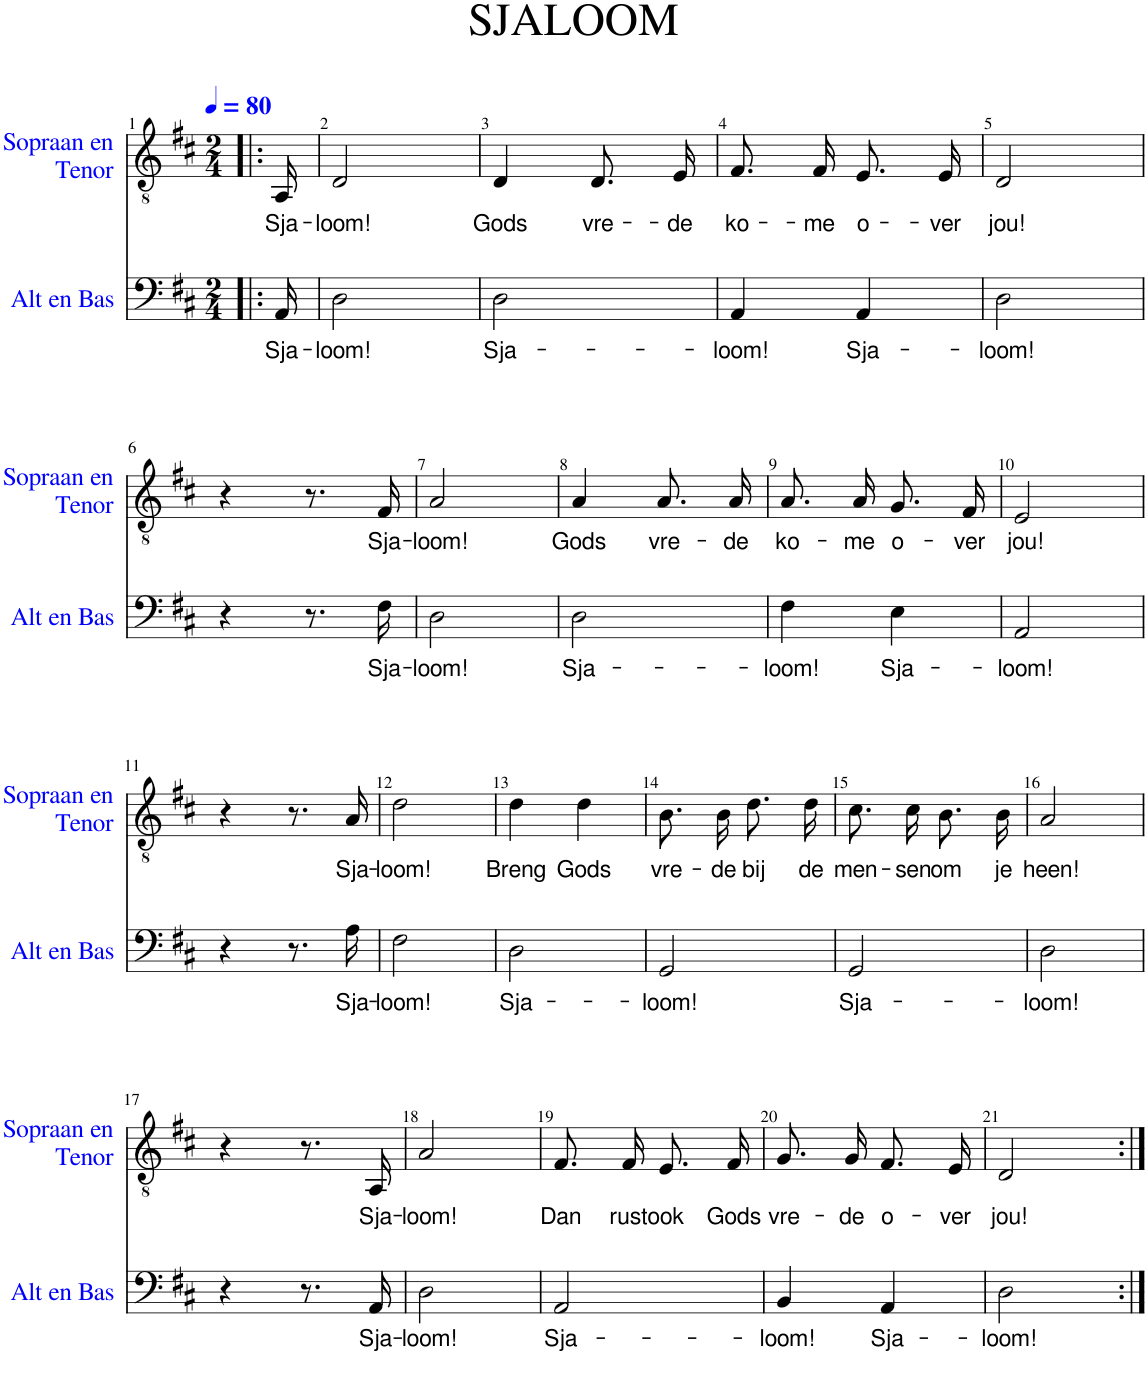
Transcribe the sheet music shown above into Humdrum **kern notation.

**kern	**text	**kern	**text
*part2	*part2	*part1	*part1
*staff2	*staff2	*staff1	*staff1
*I"Alt en Bas	*	*I"Sopraan en  Tenor	*
*I'Alt en Bas	*	*I'Sopraan en  Tenor	*
*clefF4	*	*clefGv2	*
*k[f#c#]	*	*k[f#c#]	*
*M2/4	*	*M2/4	*
=1!|:	=1!|:	=1!|:	=1!|:
!	!LO:LY:b	!	!LO:LY:b
16AA/	Sja-	16AA/	Sja-
=2	=2	=2	=2
!	!LO:LY:b	!	!LO:LY:b
2D\	-loom!	2D/	-loom!
=3	=3	=3	=3
!	!LO:LY:b	!	!LO:LY:b
2D\	Sja-	4D/	Gods
!	!	!	!LO:LY:b
.	.	8.D/L	vre-
!	!	!	!LO:LY:b
.	.	16E/Jk	-de
=4	=4	=4	=4
!	!LO:LY:b	!	!LO:LY:b
4AA/	-loom!	8.F#/L	ko-
!	!	!	!LO:LY:b
.	.	16F#/Jk	-me
!	!LO:LY:b	!	!LO:LY:b
4AA/	Sja-	8.E/L	o-
!	!	!	!LO:LY:b
.	.	16E/Jk	-ver
=5	=5	=5	=5
!	!LO:LY:b	!	!LO:LY:b
2D\	-loom!	2D/	jou!
!!LO:LB:g=z
=6	=6	=6	=6
4r	.	4r	.
8.r	.	8.r	.
!	!LO:LY:b	!	!LO:LY:b
16F#\	Sja-	16F#/	Sja-
=7	=7	=7	=7
!	!LO:LY:b	!	!LO:LY:b
2D\	-loom!	2A/	-loom!
=8	=8	=8	=8
!	!LO:LY:b	!	!LO:LY:b
2D\	Sja-	4A/	Gods
!	!	!	!LO:LY:b
.	.	8.A/L	vre-
!	!	!	!LO:LY:b
.	.	16A/Jk	-de
=9	=9	=9	=9
!	!LO:LY:b	!	!LO:LY:b
4F#\	-loom!	8.A/L	ko-
!	!	!	!LO:LY:b
.	.	16A/Jk	-me
!	!LO:LY:b	!	!LO:LY:b
4E\	Sja-	8.G/L	o-
!	!	!	!LO:LY:b
.	.	16F#/Jk	-ver
=10	=10	=10	=10
!	!LO:LY:b	!	!LO:LY:b
2AA/	-loom!	2E/	jou!
!!LO:LB:g=z
=11	=11	=11	=11
4r	.	4r	.
8.r	.	8.r	.
!	!LO:LY:b	!	!LO:LY:b
16A\	Sja-	16A/	Sja-
=12	=12	=12	=12
!	!LO:LY:b	!	!LO:LY:b
2F#\	-loom!	2d\	-loom!
=13	=13	=13	=13
!	!LO:LY:b	!	!LO:LY:b
2D\	Sja-	4d\	Breng
!	!	!	!LO:LY:b
.	.	4d\	Gods
=14	=14	=14	=14
!	!LO:LY:b	!	!LO:LY:b
2GG/	-loom!	8.B\L	vre-
!	!	!	!LO:LY:b
.	.	16B\Jk	-de
!	!	!	!LO:LY:b
.	.	8.d\L	bij
!	!	!	!LO:LY:b
.	.	16d\Jk	de
=15	=15	=15	=15
!	!LO:LY:b	!	!LO:LY:b
2GG/	Sja-	8.c#\L	men-
!	!	!	!LO:LY:b
.	.	16c#\Jk	-sen
!	!	!	!LO:LY:b
.	.	8.B\L	om
!	!	!	!LO:LY:b
.	.	16B\Jk	je
=16	=16	=16	=16
!	!LO:LY:b	!	!LO:LY:b
2D\	-loom!	2A/	heen!
!!LO:LB:g=z
=17	=17	=17	=17
4r	.	4r	.
8.r	.	8.r	.
!	!LO:LY:b	!	!LO:LY:b
16AA/	Sja-	16AA/	Sja-
=18	=18	=18	=18
!	!LO:LY:b	!	!LO:LY:b
2D\	-loom!	2A/	-loom!
=19	=19	=19	=19
!	!LO:LY:b	!	!LO:LY:b
2AA/	Sja-	8.F#/L	Dan
!	!	!	!LO:LY:b
.	.	16F#/Jk	rust
!	!	!	!LO:LY:b
.	.	8.E/L	ook
!	!	!	!LO:LY:b
.	.	16F#/Jk	Gods
=20	=20	=20	=20
!	!LO:LY:b	!	!LO:LY:b
4BB/	-loom!	8.G/L	vre-
!	!	!	!LO:LY:b
.	.	16G/Jk	-de
!	!LO:LY:b	!	!LO:LY:b
4AA/	Sja-	8.F#/L	o-
!	!	!	!LO:LY:b
.	.	16E/Jk	-ver
=21	=21	=21	=21
!	!LO:LY:b	!	!LO:LY:b
2D\	-loom!	2D/	jou!
=:|!	=:|!	=:|!	=:|!
*-	*-	*-	*-
